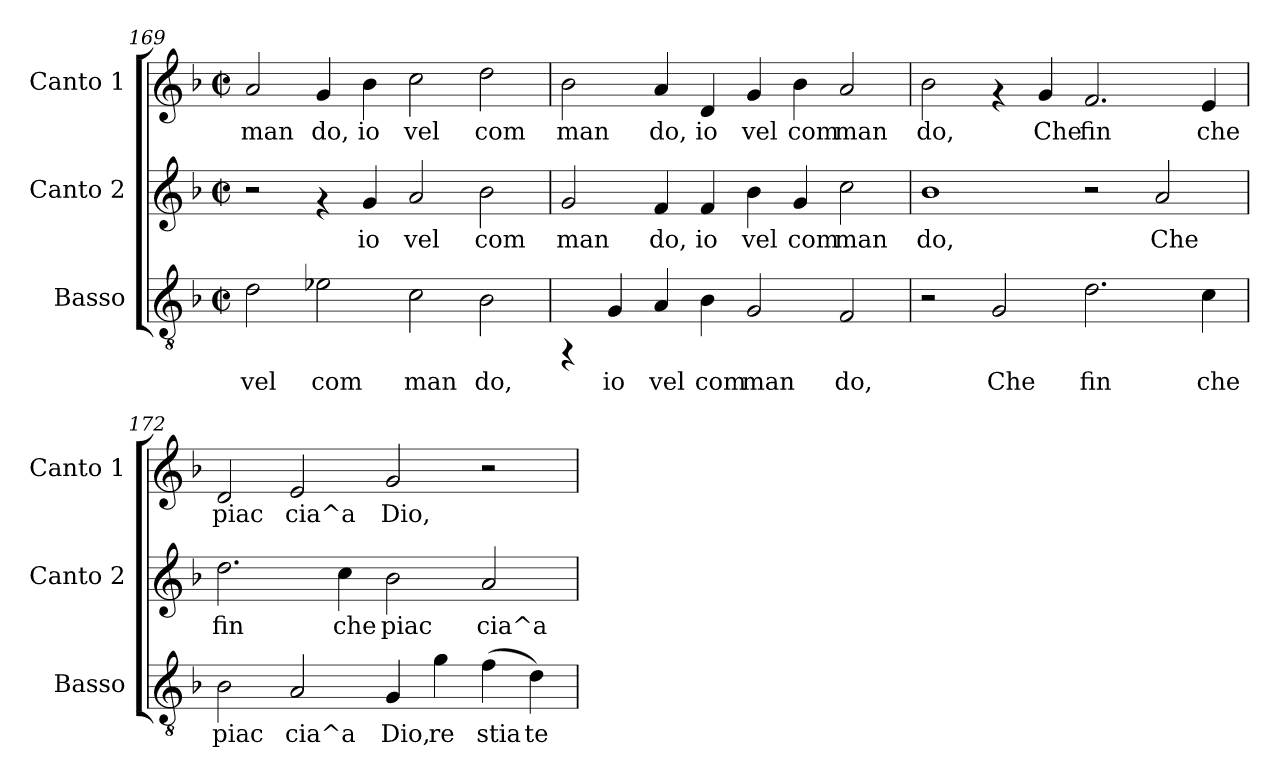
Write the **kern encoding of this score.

**kern	**text	**kern	**text	**kern	**text
*part3	*part3	*part2	*part2	*part1	*part1
*staff3	*staff3	*staff2	*staff2	*staff1	*staff1
*I"Basso	*	*I"Canto 2	*	*I"Canto 1	*
*I'Basso	*	*I'Canto 2	*	*I'Canto 1	*
*clefGv2	*	*clefG2	*	*clefG2	*
*k[b-]	*	*k[b-]	*	*k[b-]	*
*F:	*	*F:	*	*F:	*
*M2/2	*	*M2/2	*	*M2/2	*
*met(c|)	*	*met(c|)	*	*met(c|)	*
=169	=169	=169	=169	=169	=169
!	!LO:LY:b:cj	!	!	!	!LO:LY:b:cj
2d\	vel	2r	.	2a/	man
!	!LO:LY:b:cj	!	!	!	!LO:LY:b:cj
2e-X\	com	4rf	.	4g/	do,
!	!	!	!LO:LY:b:cj	!	!LO:LY:b:cj
.	.	4g/	io	4b-\	io
!	!LO:LY:b:cj	!	!LO:LY:b:cj	!	!LO:LY:b:cj
2c\	man	2a/	vel	2cc\	vel
!	!LO:LY:b:cj	!	!LO:LY:b:cj	!	!LO:LY:b:cj
2B-\	do,	2b-\	com	2dd\	com
=170	=170	=170	=170	=170	=170
!	!	!	!LO:LY:b:cj	!	!LO:LY:b:cj
4rFF	.	2g/	man	2b-\	man
!	!LO:LY:b:cj	!	!	!	!
4G/	io	.	.	.	.
!	!LO:LY:b:cj	!	!LO:LY:b:cj	!	!LO:LY:b:cj
4A/	vel	4f/	do,	4a/	do,
!	!LO:LY:b:cj	!	!LO:LY:b:cj	!	!LO:LY:b:cj
4B-\	com	4f/	io	4d/	io
!	!LO:LY:b:cj	!	!LO:LY:b:cj	!	!LO:LY:b:cj
2G/	man	4b-\	vel	4g/	vel
!	!	!	!LO:LY:b:cj	!	!LO:LY:b:cj
.	.	4g/	com	4b-\	com
!	!LO:LY:b:cj	!	!LO:LY:b:cj	!	!LO:LY:b:cj
2F/	do,	2cc\	man	2a/	man
!!LO:LB:g=z
=171	=171	=171	=171	=171	=171
!	!	!	!LO:LY:b:cj	!	!LO:LY:b:cj
2r	.	1b-	do,	2b-\	do,
!	!LO:LY:b:cj	!	!	!	!
2G/	Che	.	.	4rf	.
!	!	!	!	!	!LO:LY:b:cj
.	.	.	.	4g/	Che
!	!LO:LY:b:cj	!	!	!	!LO:LY:b:cj
2.d\	fin	2r	.	2.f/	fin
!	!	!	!LO:LY:b:cj	!	!
.	.	2a/	Che	.	.
!	!LO:LY:b:cj	!	!	!	!LO:LY:b:cj
4c\	che	.	.	4e/	che
=172	=172	=172	=172	=172	=172
!	!LO:LY:b:cj	!	!LO:LY:b:cj	!	!LO:LY:b:cj
2B-\	piac	2.dd\	fin	2d/	piac
!	!LO:LY:b:cj	!	!	!	!LO:LY:b:cj
2A/	cia^a	.	.	2e/	cia^a
!	!	!	!LO:LY:b:cj	!	!
.	.	4cc\	che	.	.
!	!LO:LY:b:cj	!	!LO:LY:b:cj	!	!LO:LY:b:cj
4G/	Dio,	2b-\	piac	2g/	Dio,
!	!LO:LY:b:cj	!	!	!	!
4g\	re	.	.	.	.
!	!LO:LY:b:cj	!	!LO:LY:b:cj	!	!
(>4f\	stia	2a/	cia^a	2r	.
!	!LO:LY:b:cj	!	!	!	!
4d\)	te	.	.	.	.
=	=	=	=	=	=
*-	*-	*-	*-	*-	*-
